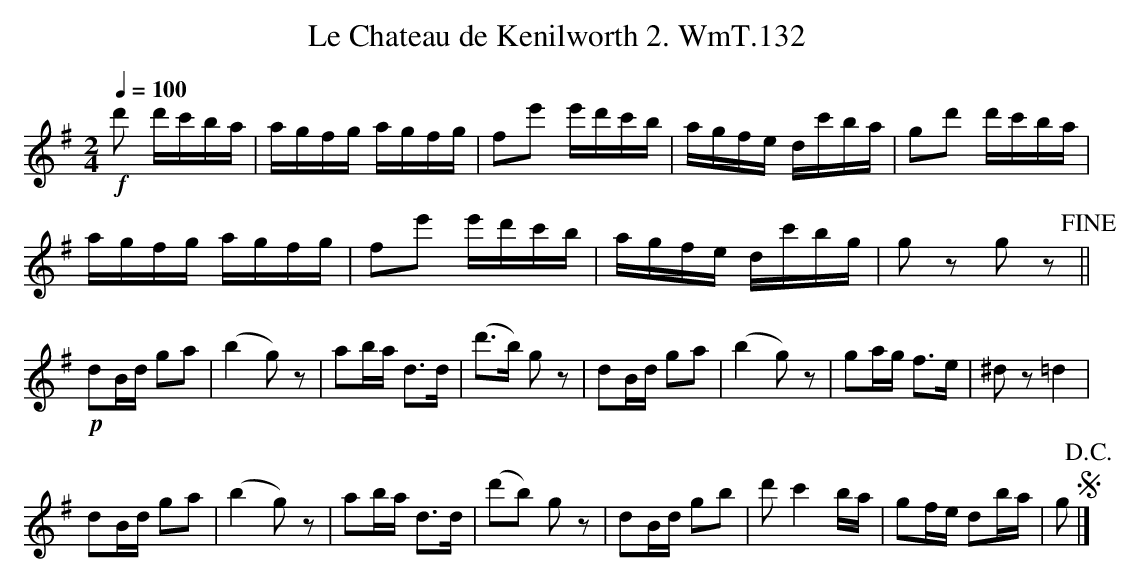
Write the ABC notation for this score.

X:1
T:Chateau de Kenilworth 2. WmT.132, Le
M:2/4
L:1/8
Q:1/4=100
K:G
!f!d' d'/c'/b/a/|a/g/f/g/ a/g/f/g/|fe' e'/d'/c'/b/|\\
a/g/f/e/ d/c'/b/a/|gd' d'/c'/b/a/|
a/g/f/g/ a/g/f/g/|fe' e'/d'/c'/b/|\\
a/g/f/e/ d/c'/b/g/|gz gz !fine!||
!p!dB/d/ ga|(b2g)z|ab/a/ d>d|(d'>b) gz|\\
dB/d/ ga|(b2g)z|ga/g/ f>e|^dz =d2|
dB/d/ ga|(b2g)z|ab/a/ d>d|(d'b) gz|\\
dB/d/ gb|d' c'2 b/a/|gf/e/ db/a/|g S!D.C.!|]
